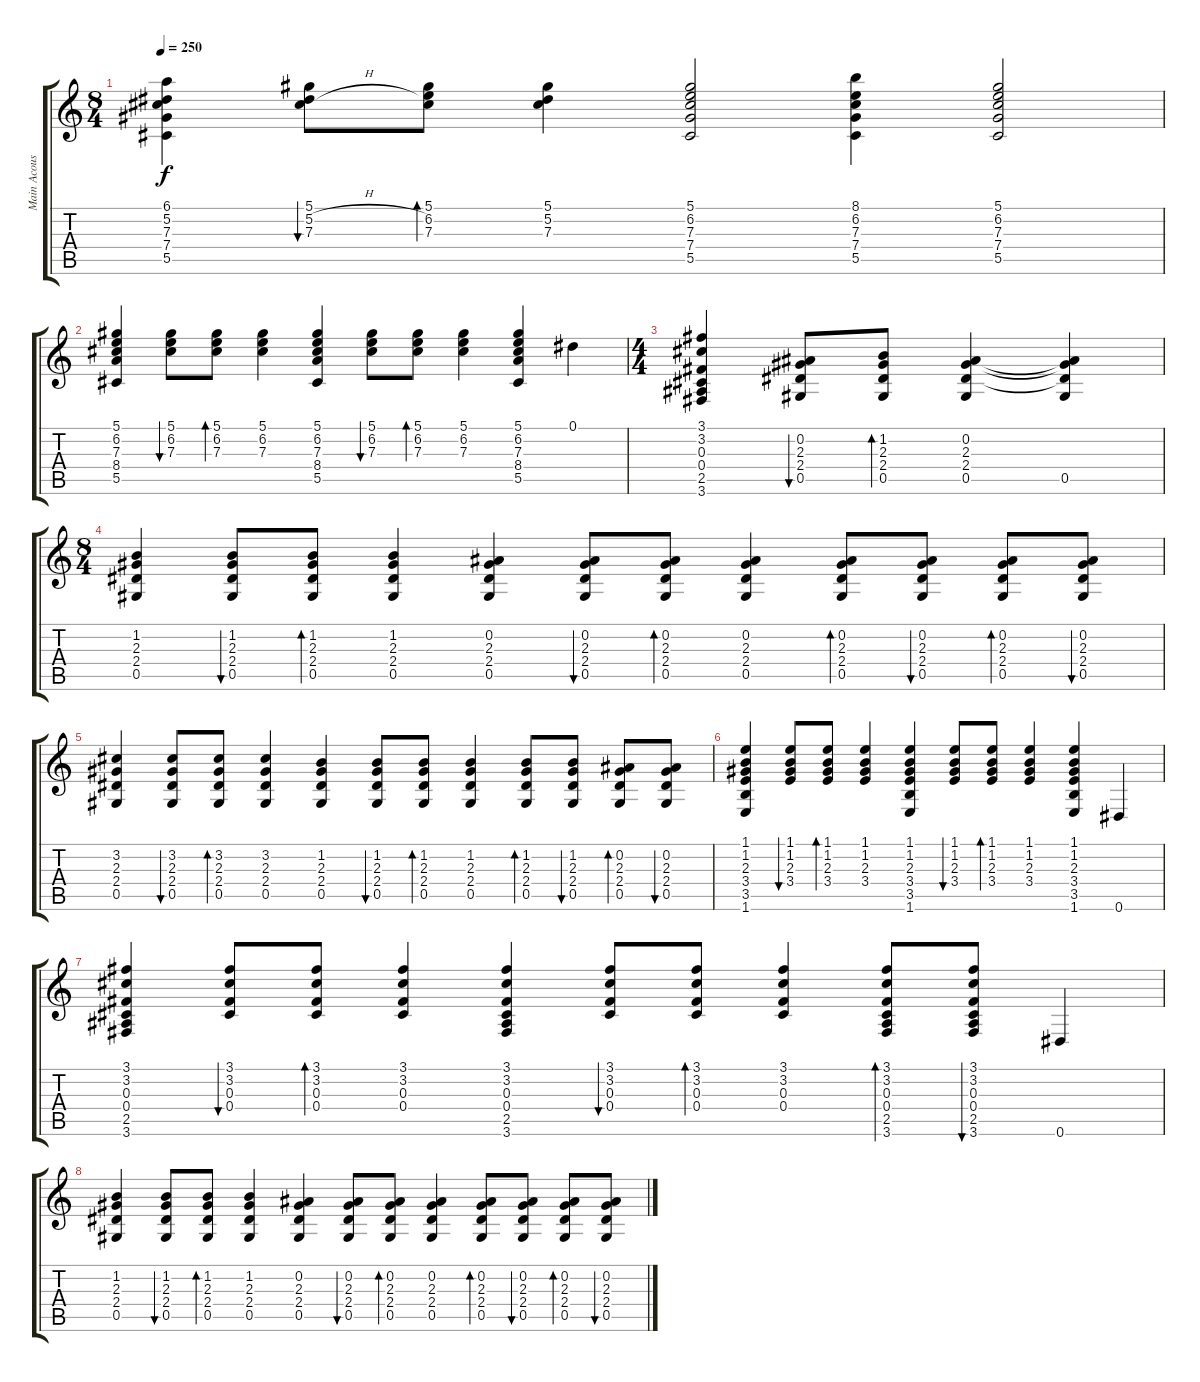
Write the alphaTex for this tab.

\track ("Main Acoustic Guitar" "Main Acous") {instrument acousticguitarnylon}
\staff {score tabs}
\tuning (Eb4 Bb3 Gb3 Db3 Ab2 Eb2) {hide}
\ts (8 4)
\tempo 250
\clef g2
\ks c
(6.1 5.2 7.3 7.4 5.5).4{dy f} (5.1 5.2{h} 7.3).8{bu 240} (5.1 6.2 7.3).8{bd 240} (5.1 5.2 7.3).4 (5.1 6.2 7.3 7.4 5.5).2 (8.1 6.2 7.3 7.4 5.5).4 (5.1 6.2 7.3 7.4 5.5).2 |
(5.1 6.2 7.3 8.4 5.5).4 (5.1 6.2 7.3).8{bu 240} (5.1 6.2 7.3).8{bd 240} (5.1 6.2 7.3).4 (5.1 6.2 7.3 8.4 5.5).4 (5.1 6.2 7.3).8{bu 240} (5.1 6.2 7.3).8{bd 240} (5.1 6.2 7.3).4 (5.1 6.2 7.3 8.4 5.5).4 0.1.4 |
\ts (4 4)
(3.1 3.2 0.3 0.4 2.5 3.6).4 (0.2 2.3 2.4 0.5).8{bu 240} (1.2 2.3 2.4 0.5).8{bd 240} (0.2 2.3 2.4 0.5).4 (0.2{t} 2.3{t} 2.4{t} 0.5).4 |
\ts (8 4)
(1.2 2.3 2.4 0.5).4 (1.2 2.3 2.4 0.5).8{bu 240} (1.2 2.3 2.4 0.5).8{bd 240} (1.2 2.3 2.4 0.5).4 (0.2 2.3 2.4 0.5).4 (0.2 2.3 2.4 0.5).8{bu 240} (0.2 2.3 2.4 0.5).8{bd 240} (0.2 2.3 2.4 0.5).4 (0.2 2.3 2.4 0.5).8{bd 240} (0.2 2.3 2.4 0.5).8{bu 240} (0.2 2.3 2.4 0.5).8{bd 240} (0.2 2.3 2.4 0.5).8{bu 240} |
(3.2 2.3 2.4 0.5).4 (3.2 2.3 2.4 0.5).8{bu 240} (3.2 2.3 2.4 0.5).8{bd 240} (3.2 2.3 2.4 0.5).4 (1.2 2.3 2.4 0.5).4 (1.2 2.3 2.4 0.5).8{bu 240} (1.2 2.3 2.4 0.5).8{bd 240} (1.2 2.3 2.4 0.5).4 (1.2 2.3 2.4 0.5).8{bd 240} (1.2 2.3 2.4 0.5).8{bu 240} (0.2 2.3 2.4 0.5).8{bd 240} (0.2 2.3 2.4 0.5).8{bu 240} |
(1.1 1.2 2.3 3.4 3.5 1.6).4 (1.1 1.2 2.3 3.4).8{bu 240} (1.1 1.2 2.3 3.4).8{bd 240} (1.1 1.2 2.3 3.4).4 (1.1 1.2 2.3 3.4 3.5 1.6).4 (1.1 1.2 2.3 3.4).8{bu 240} (1.1 1.2 2.3 3.4).8{bd 240} (1.1 1.2 2.3 3.4).4 (1.1 1.2 2.3 3.4 3.5 1.6).4 0.6.4 |
(3.1 3.2 0.3 0.4 2.5 3.6).4 (3.1 3.2 0.3 0.4).8{bu 240} (3.1 3.2 0.3 0.4).8{bd 240} (3.1 3.2 0.3 0.4).4 (3.1 3.2 0.3 0.4 2.5 3.6).4 (3.1 3.2 0.3 0.4).8{bu 240} (3.1 3.2 0.3 0.4).8{bd 240} (3.1 3.2 0.3 0.4).4 (3.1 3.2 0.3 0.4 2.5 3.6).8{bd 240} (3.1 3.2 0.3 0.4 2.5 3.6).8{bu 240} 0.6.4 |
(1.2 2.3 2.4 0.5).4 (1.2 2.3 2.4 0.5).8{bu 240} (1.2 2.3 2.4 0.5).8{bd 240} (1.2 2.3 2.4 0.5).4 (0.2 2.3 2.4 0.5).4 (0.2 2.3 2.4 0.5).8{bu 240} (0.2 2.3 2.4 0.5).8{bd 240} (0.2 2.3 2.4 0.5).4 (0.2 2.3 2.4 0.5).8{bd 240} (0.2 2.3 2.4 0.5).8{bu 240} (0.2 2.3 2.4 0.5).8{bd 240} (0.2 2.3 2.4 0.5).8{bu 240}
